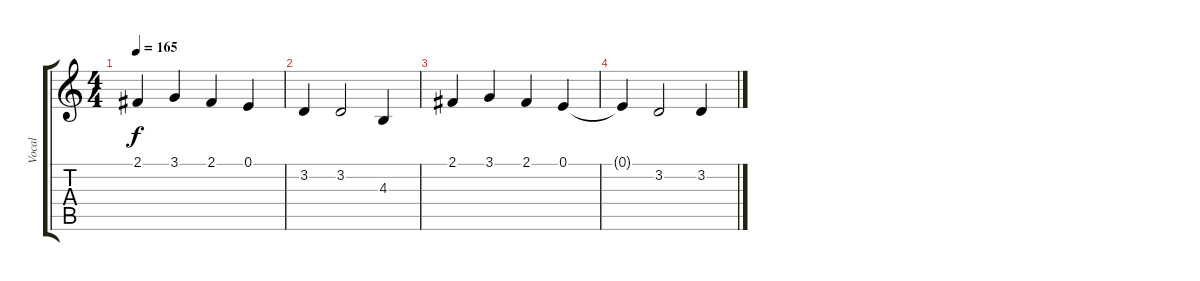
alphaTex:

\track ("Vocal" "Vocal") {instrument lead6voice}
\staff {score tabs}
\tuning (E4 B3 G3 D3 A2 E2) {hide}
\ts (4 4)
\tempo 165
\clef g2
\ks c
2.1.4{dy f} 3.1.4 2.1.4 0.1.4 |
3.2.4 3.2.2 4.3.4 |
2.1.4 3.1.4 2.1.4 0.1.4 |
0.1{t}.4 3.2.2 3.2.4
